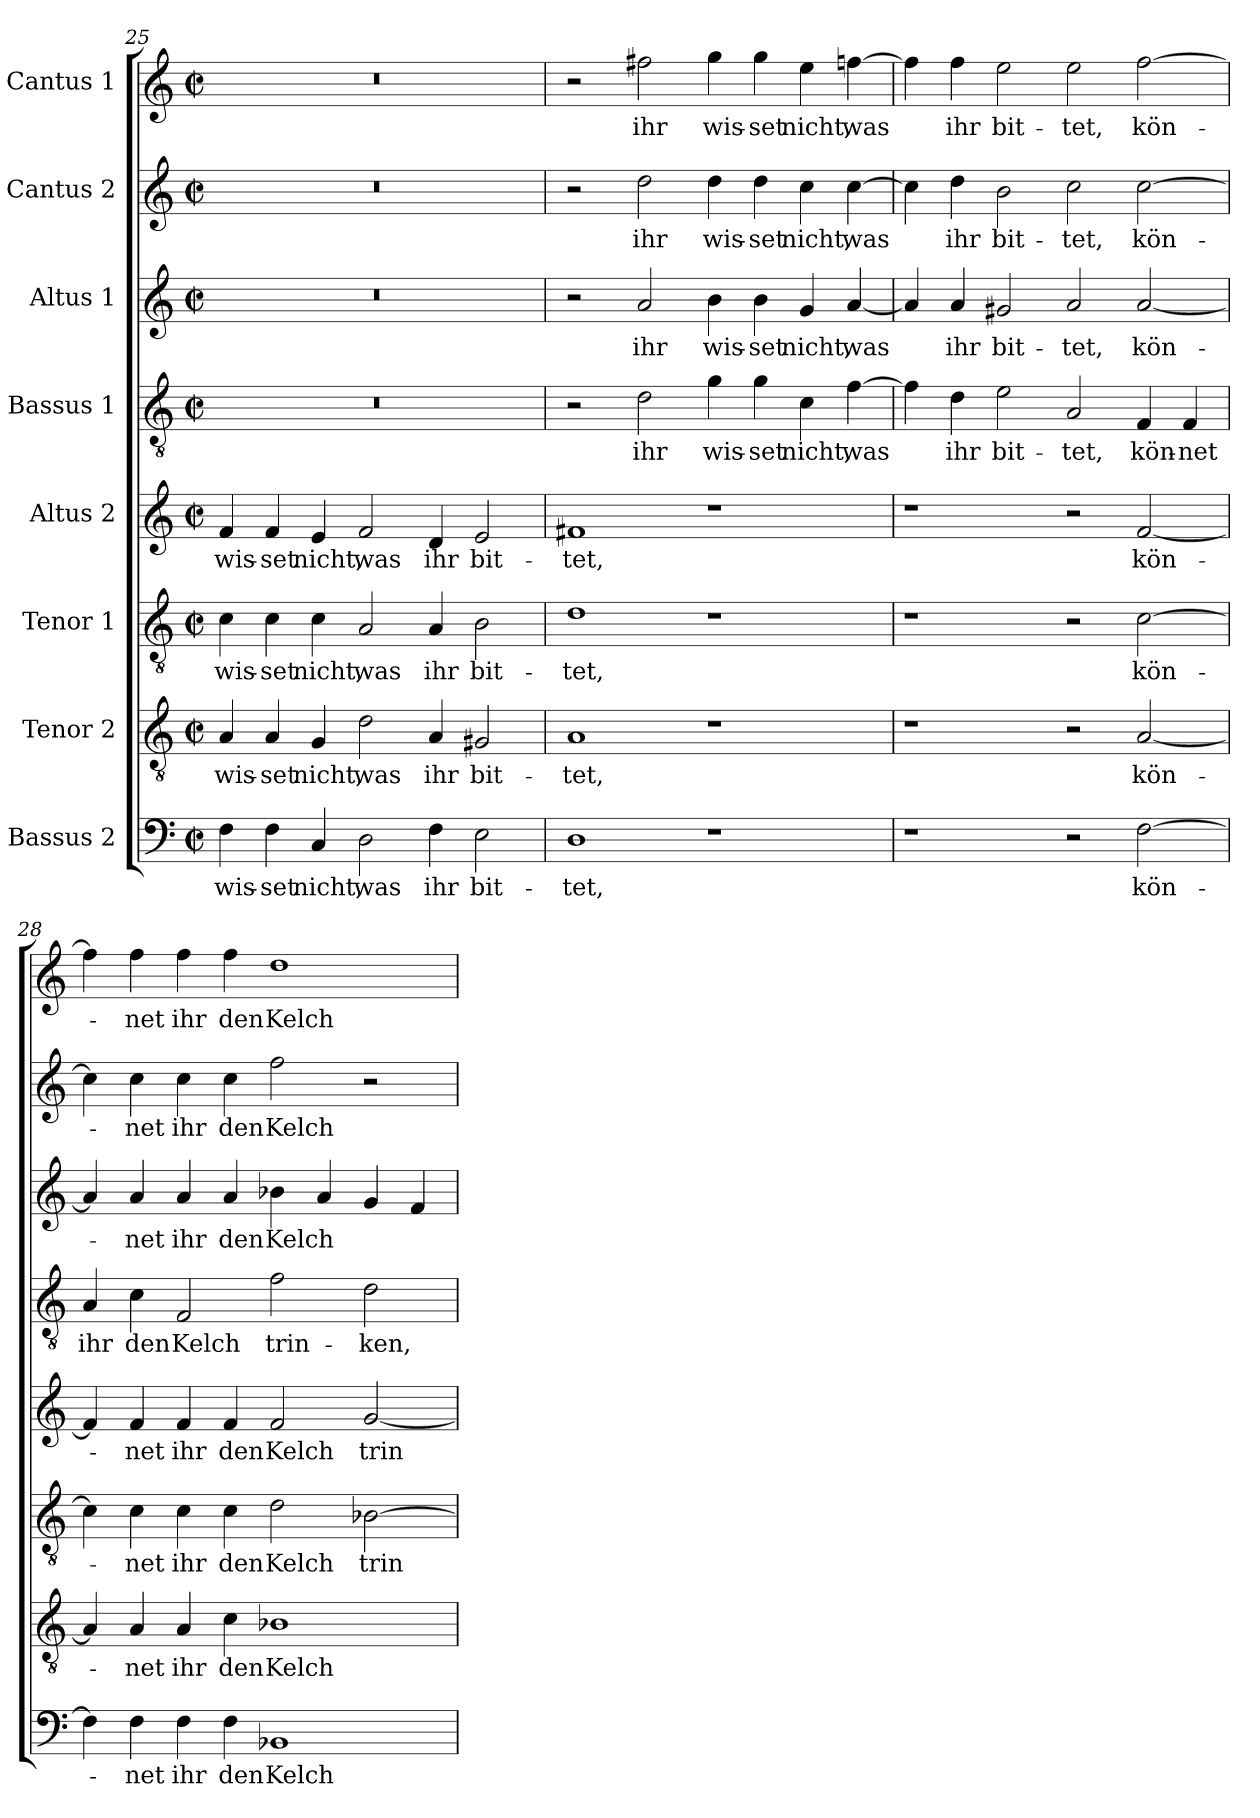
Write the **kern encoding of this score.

**kern	**text	**kern	**text	**kern	**text	**kern	**text	**kern	**text	**kern	**text	**kern	**text	**kern	**text
*part8	*part8	*part7	*part7	*part6	*part6	*part5	*part5	*part4	*part4	*part3	*part3	*part2	*part2	*part1	*part1
*staff8	*staff8	*staff7	*staff7	*staff6	*staff6	*staff5	*staff5	*staff4	*staff4	*staff3	*staff3	*staff2	*staff2	*staff1	*staff1
*I"Bassus 2	*	*I"Tenor 2	*	*I"Tenor 1	*	*I"Altus 2	*	*I"Bassus 1	*	*I"Altus 1	*	*I"Cantus 2	*	*I"Cantus 1	*
!!LO:PB:g=z
*clefF4	*	*clefGv2	*	*clefGv2	*	*clefG2	*	*clefGv2	*	*clefG2	*	*clefG2	*	*clefG2	*
*k[]	*	*k[]	*	*k[]	*	*k[]	*	*k[]	*	*k[]	*	*k[]	*	*k[]	*
*M4/2	*	*M4/2	*	*M4/2	*	*M4/2	*	*M4/2	*	*M4/2	*	*M4/2	*	*M4/2	*
*met(c|)	*	*met(c|)	*	*met(c|)	*	*met(c|)	*	*met(c|)	*	*met(c|)	*	*met(c|)	*	*met(c|)	*
=25	=25	=25	=25	=25	=25	=25	=25	=25	=25	=25	=25	=25	=25	=25	=25
!	!LO:LY:b	!	!LO:LY:b	!	!LO:LY:b	!	!LO:LY:b	!	!	!	!	!	!	!	!
4F\	wis-	4A/	wis-	4c\	wis-	4f/	wis-	0r	.	0r	.	0r	.	0r	.
!	!LO:LY:b	!	!LO:LY:b	!	!LO:LY:b	!	!LO:LY:b	!	!	!	!	!	!	!	!
4F\	-set	4A/	-set	4c\	-set	4f/	-set	.	.	.	.	.	.	.	.
!	!LO:LY:b	!	!LO:LY:b	!	!LO:LY:b	!	!LO:LY:b	!	!	!	!	!	!	!	!
4C/	nicht,	4G/	nicht,	4c\	nicht,	4e/	nicht,	.	.	.	.	.	.	.	.
!	!LO:LY:b	!	!LO:LY:b	!	!LO:LY:b	!	!LO:LY:b	!	!	!	!	!	!	!	!
2D\	was	2d\	was	2A/	was	2f/	was	.	.	.	.	.	.	.	.
!	!LO:LY:b	!	!LO:LY:b	!	!LO:LY:b	!	!LO:LY:b	!	!	!	!	!	!	!	!
4F\	ihr	4A/	ihr	4A/	ihr	4d/	ihr	.	.	.	.	.	.	.	.
!	!LO:LY:b	!	!LO:LY:b	!	!LO:LY:b	!	!LO:LY:b	!	!	!	!	!	!	!	!
2E\	bit-	2G#X/	bit-	2B\	bit-	2e/	bit-	.	.	.	.	.	.	.	.
=26	=26	=26	=26	=26	=26	=26	=26	=26	=26	=26	=26	=26	=26	=26	=26
!	!LO:LY:b	!	!LO:LY:b	!	!LO:LY:b	!	!LO:LY:b	!	!	!	!	!	!	!	!
1D	tet,	1A	tet,	1d	tet,	1f#X	tet,	2r	.	2r	.	2r	.	2r	.
!	!	!	!	!	!	!	!	!	!LO:LY:b	!	!LO:LY:b	!	!LO:LY:b	!	!LO:LY:b
.	.	.	.	.	.	.	.	2d\	ihr	2a/	ihr	2dd\	ihr	2ff#X\	ihr
!	!	!	!	!	!	!	!	!	!LO:LY:b	!	!LO:LY:b	!	!LO:LY:b	!	!LO:LY:b
1r	.	1r	.	1r	.	1r	.	4g\	wis-	4b\	wis-	4dd\	wis-	4gg\	wis-
!	!	!	!	!	!	!	!	!	!LO:LY:b	!	!LO:LY:b	!	!LO:LY:b	!	!LO:LY:b
.	.	.	.	.	.	.	.	4g\	-set	4b\	-set	4dd\	-set	4gg\	-set
!	!	!	!	!	!	!	!	!	!LO:LY:b	!	!LO:LY:b	!	!LO:LY:b	!	!LO:LY:b
.	.	.	.	.	.	.	.	4c\	nicht,	4g/	nicht,	4cc\	nicht,	4ee\	nicht,
!	!	!	!	!	!	!	!	!	!LO:LY:b	!	!LO:LY:b	!	!LO:LY:b	!	!LO:LY:b
.	.	.	.	.	.	.	.	[4f\	was	[4a/	was	[4cc\	was	[4ffn\	was
=27	=27	=27	=27	=27	=27	=27	=27	=27	=27	=27	=27	=27	=27	=27	=27
1r	.	1r	.	1r	.	1r	.	4f\]	.	4a/]	.	4cc\]	.	4ff\]	.
!	!	!	!	!	!	!	!	!	!LO:LY:b	!	!LO:LY:b	!	!LO:LY:b	!	!LO:LY:b
.	.	.	.	.	.	.	.	4d\	ihr	4a/	ihr	4dd\	ihr	4ff\	ihr
!	!	!	!	!	!	!	!	!	!LO:LY:b	!	!LO:LY:b	!	!LO:LY:b	!	!LO:LY:b
.	.	.	.	.	.	.	.	2e\	bit-	2g#X/	bit-	2b\	bit-	2ee\	bit-
!	!	!	!	!	!	!	!	!	!LO:LY:b	!	!LO:LY:b	!	!LO:LY:b	!	!LO:LY:b
2r	.	2r	.	2r	.	2r	.	2A/	-tet,	2a/	-tet,	2cc\	-tet,	2ee\	-tet,
!	!LO:LY:b	!	!LO:LY:b	!	!LO:LY:b	!	!LO:LY:b	!	!LO:LY:b	!	!LO:LY:b	!	!LO:LY:b	!	!LO:LY:b
[2F\	kön-	[2A/	kön-	[2c\	kön-	[2f/	kön-	4F/	kön-	[2a/	kön-	[2cc\	kön-	[2ff\	kön-
!	!	!	!	!	!	!	!	!	!LO:LY:b	!	!	!	!	!	!
.	.	.	.	.	.	.	.	4F/	-net	.	.	.	.	.	.
=28	=28	=28	=28	=28	=28	=28	=28	=28	=28	=28	=28	=28	=28	=28	=28
!	!	!	!	!	!	!	!	!	!LO:LY:b	!	!	!	!	!	!
4F\]	.	4A/]	.	4c\]	.	4f/]	.	4A/	ihr	4a/]	.	4cc\]	.	4ff\]	.
!	!LO:LY:b	!	!LO:LY:b	!	!LO:LY:b	!	!LO:LY:b	!	!LO:LY:b	!	!LO:LY:b	!	!LO:LY:b	!	!LO:LY:b
4F\	-net	4A/	-net	4c\	-net	4f/	-net	4c\	den	4a/	-net	4cc\	-net	4ff\	-net
!	!LO:LY:b	!	!LO:LY:b	!	!LO:LY:b	!	!LO:LY:b	!	!LO:LY:b	!	!LO:LY:b	!	!LO:LY:b	!	!LO:LY:b
4F\	ihr	4A/	ihr	4c\	ihr	4f/	ihr	2F/	Kelch	4a/	ihr	4cc\	ihr	4ff\	ihr
!	!LO:LY:b	!	!LO:LY:b	!	!LO:LY:b	!	!LO:LY:b	!	!	!	!LO:LY:b	!	!LO:LY:b	!	!LO:LY:b
4F\	den	4c\	den	4c\	den	4f/	den	.	.	4a/	den	4cc\	den	4ff\	den
!	!LO:LY:b	!	!LO:LY:b	!	!LO:LY:b	!	!LO:LY:b	!	!LO:LY:b	!	!LO:LY:b	!	!LO:LY:b	!	!LO:LY:b
1BB-X	Kelch	1B-X	Kelch	2d\	Kelch	2f/	Kelch	2f\	trin-	4b-X\	Kelch	2ff\	Kelch	1dd	Kelch
.	.	.	.	.	.	.	.	.	.	4a/	.	.	.	.	.
!	!	!	!	!	!LO:LY:b	!	!LO:LY:b	!	!LO:LY:b	!	!	!	!	!	!
.	.	.	.	[2B-X\	trin-	[2g/	trin-	2d\	-ken,	4g/	.	2r	.	.	.
.	.	.	.	.	.	.	.	.	.	4f/	.	.	.	.	.
=	=	=	=	=	=	=	=	=	=	=	=	=	=	=	=
*-	*-	*-	*-	*-	*-	*-	*-	*-	*-	*-	*-	*-	*-	*-	*-
